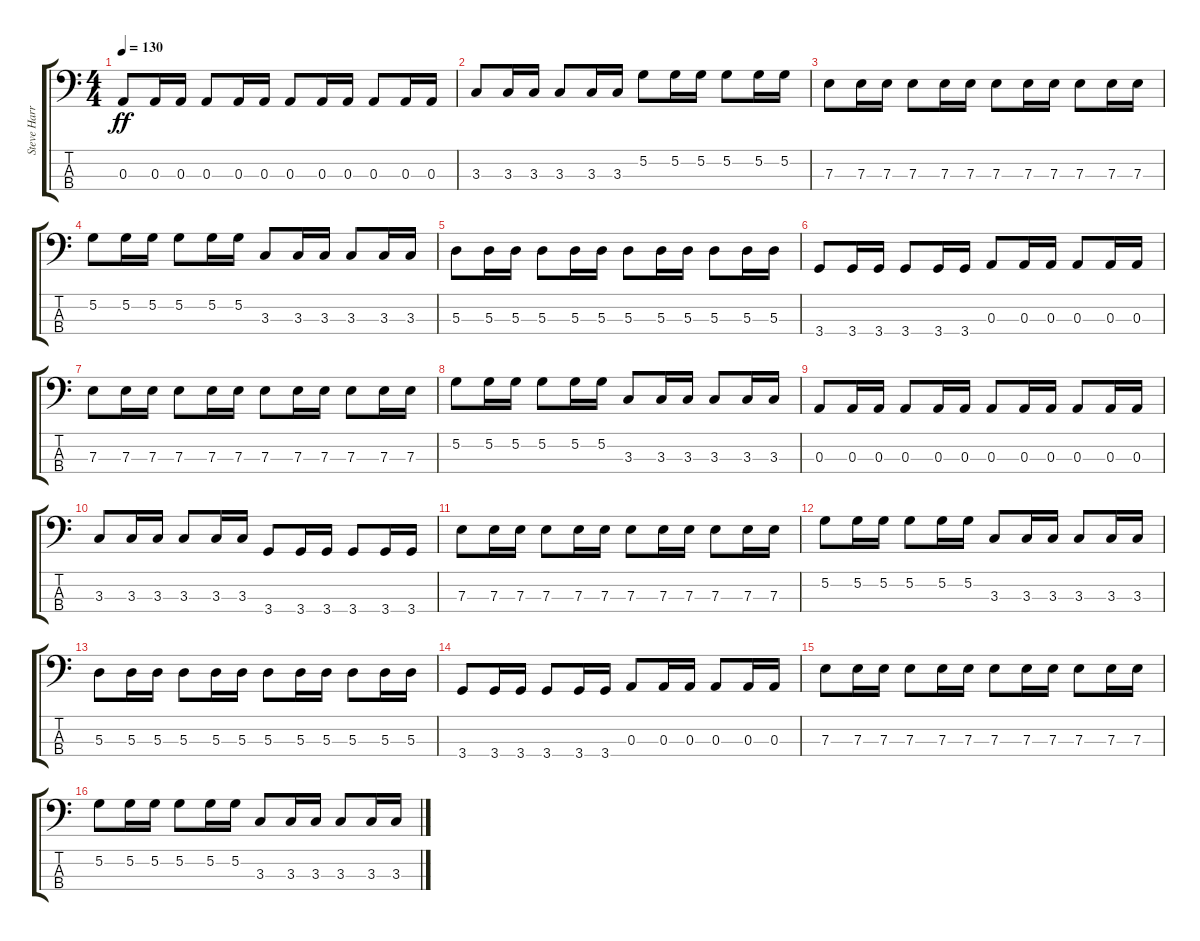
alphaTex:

\track ("Steve Harris" "Steve Harr") {instrument electricbassfinger}
\staff {score tabs}
\tuning (G2 D2 A1 E1) {hide}
\ts (4 4)
\tempo 130
\clef f4
\ks c
0.3.8{dy ff} 0.3.16 0.3.16 0.3.8 0.3.16 0.3.16 0.3.8 0.3.16 0.3.16 0.3.8 0.3.16 0.3.16 |
3.3.8 3.3.16 3.3.16 3.3.8 3.3.16 3.3.16 5.2.8 5.2.16 5.2.16 5.2.8 5.2.16 5.2.16 |
7.3.8 7.3.16 7.3.16 7.3.8 7.3.16 7.3.16 7.3.8 7.3.16 7.3.16 7.3.8 7.3.16 7.3.16 |
5.2.8 5.2.16 5.2.16 5.2.8 5.2.16 5.2.16 3.3.8 3.3.16 3.3.16 3.3.8 3.3.16 3.3.16 |
5.3.8 5.3.16 5.3.16 5.3.8 5.3.16 5.3.16 5.3.8 5.3.16 5.3.16 5.3.8 5.3.16 5.3.16 |
3.4.8 3.4.16 3.4.16 3.4.8 3.4.16 3.4.16 0.3.8 0.3.16 0.3.16 0.3.8 0.3.16 0.3.16 |
7.3.8 7.3.16 7.3.16 7.3.8 7.3.16 7.3.16 7.3.8 7.3.16 7.3.16 7.3.8 7.3.16 7.3.16 |
5.2.8 5.2.16 5.2.16 5.2.8 5.2.16 5.2.16 3.3.8 3.3.16 3.3.16 3.3.8 3.3.16 3.3.16 |
0.3.8 0.3.16 0.3.16 0.3.8 0.3.16 0.3.16 0.3.8 0.3.16 0.3.16 0.3.8 0.3.16 0.3.16 |
3.3.8 3.3.16 3.3.16 3.3.8 3.3.16 3.3.16 3.4.8 3.4.16 3.4.16 3.4.8 3.4.16 3.4.16 |
7.3.8 7.3.16 7.3.16 7.3.8 7.3.16 7.3.16 7.3.8 7.3.16 7.3.16 7.3.8 7.3.16 7.3.16 |
5.2.8 5.2.16 5.2.16 5.2.8 5.2.16 5.2.16 3.3.8 3.3.16 3.3.16 3.3.8 3.3.16 3.3.16 |
5.3.8 5.3.16 5.3.16 5.3.8 5.3.16 5.3.16 5.3.8 5.3.16 5.3.16 5.3.8 5.3.16 5.3.16 |
3.4.8 3.4.16 3.4.16 3.4.8 3.4.16 3.4.16 0.3.8 0.3.16 0.3.16 0.3.8 0.3.16 0.3.16 |
7.3.8 7.3.16 7.3.16 7.3.8 7.3.16 7.3.16 7.3.8 7.3.16 7.3.16 7.3.8 7.3.16 7.3.16 |
5.2.8 5.2.16 5.2.16 5.2.8 5.2.16 5.2.16 3.3.8 3.3.16 3.3.16 3.3.8 3.3.16 3.3.16
